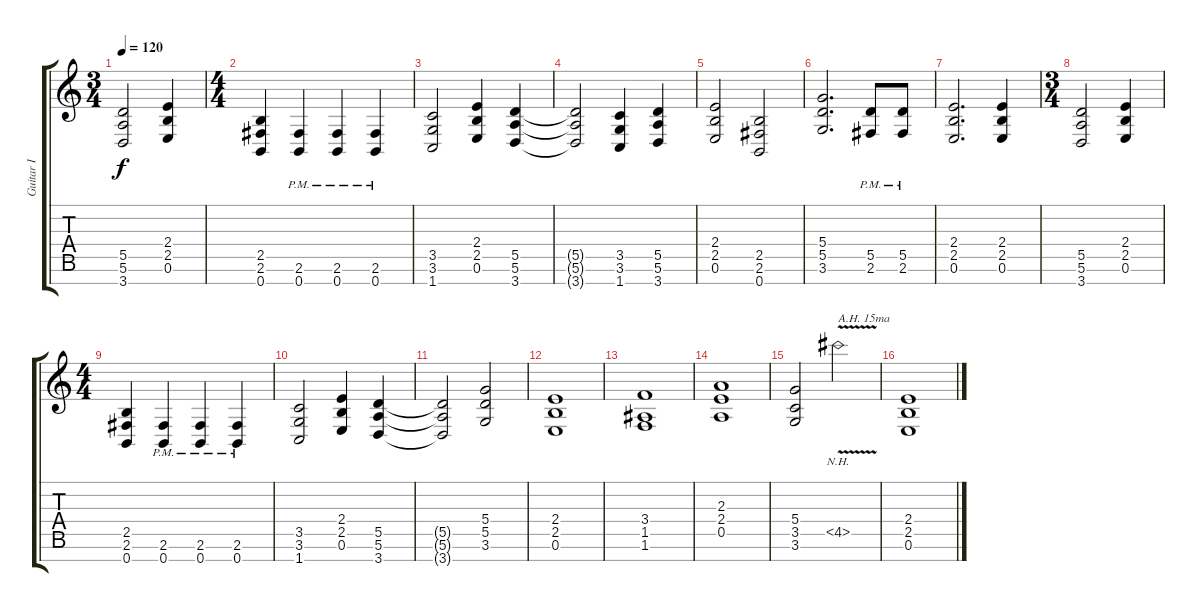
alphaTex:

\track ("Guitar I" "Guitar I") {instrument distortionguitar}
\staff {score tabs}
\tuning (E4 B3 G3 D3 A2 E2 B1) {hide}
\ts (3 4)
\tempo 120
\clef g2
\ks c
(5.5 5.6 3.7).2{dy f} (2.4 2.5 0.6).4 |
\ts (4 4)
(2.5 2.6 0.7).4 (2.6{pm} 0.7{pm}).4 (2.6{pm} 0.7{pm}).4 (2.6{pm} 0.7{pm}).4 |
(3.5 3.6 1.7).2 (2.4 2.5 0.6).4 (5.5 5.6 3.7).4 |
(5.5{t} 5.6{t} 3.7{t}).2 (3.5 3.6 1.7).4 (5.5 5.6 3.7).4 |
(2.4 2.5 0.6).2 (2.5 2.6 0.7).2 |
(5.4 5.5 3.6).2{d} (5.5{pm} 2.6{pm}).8 (5.5{pm} 2.6{pm}).8 |
(2.4 2.5 0.6).2{d} (2.4 2.5 0.6).4 |
\ts (3 4)
(5.5 5.6 3.7).2 (2.4 2.5 0.6).4 |
\ts (4 4)
(2.5 2.6 0.7).4 (2.6{pm} 0.7{pm}).4 (2.6{pm} 0.7{pm}).4 (2.6{pm} 0.7{pm}).4 |
(3.5 3.6 1.7).2 (2.4 2.5 0.6).4 (5.5 5.6 3.7).4 |
(5.5{t} 5.6{t} 3.7{t}).2 (5.4 5.5 3.6).2 |
(2.4 2.5 0.6).1 |
(3.4 1.5 1.6).1 |
(2.3 2.4 0.5).1 |
(5.4 3.5 3.6).2 4.5{nh v}.2{txt "A.H. 15ma"} |
(2.4 2.5 0.6).1
